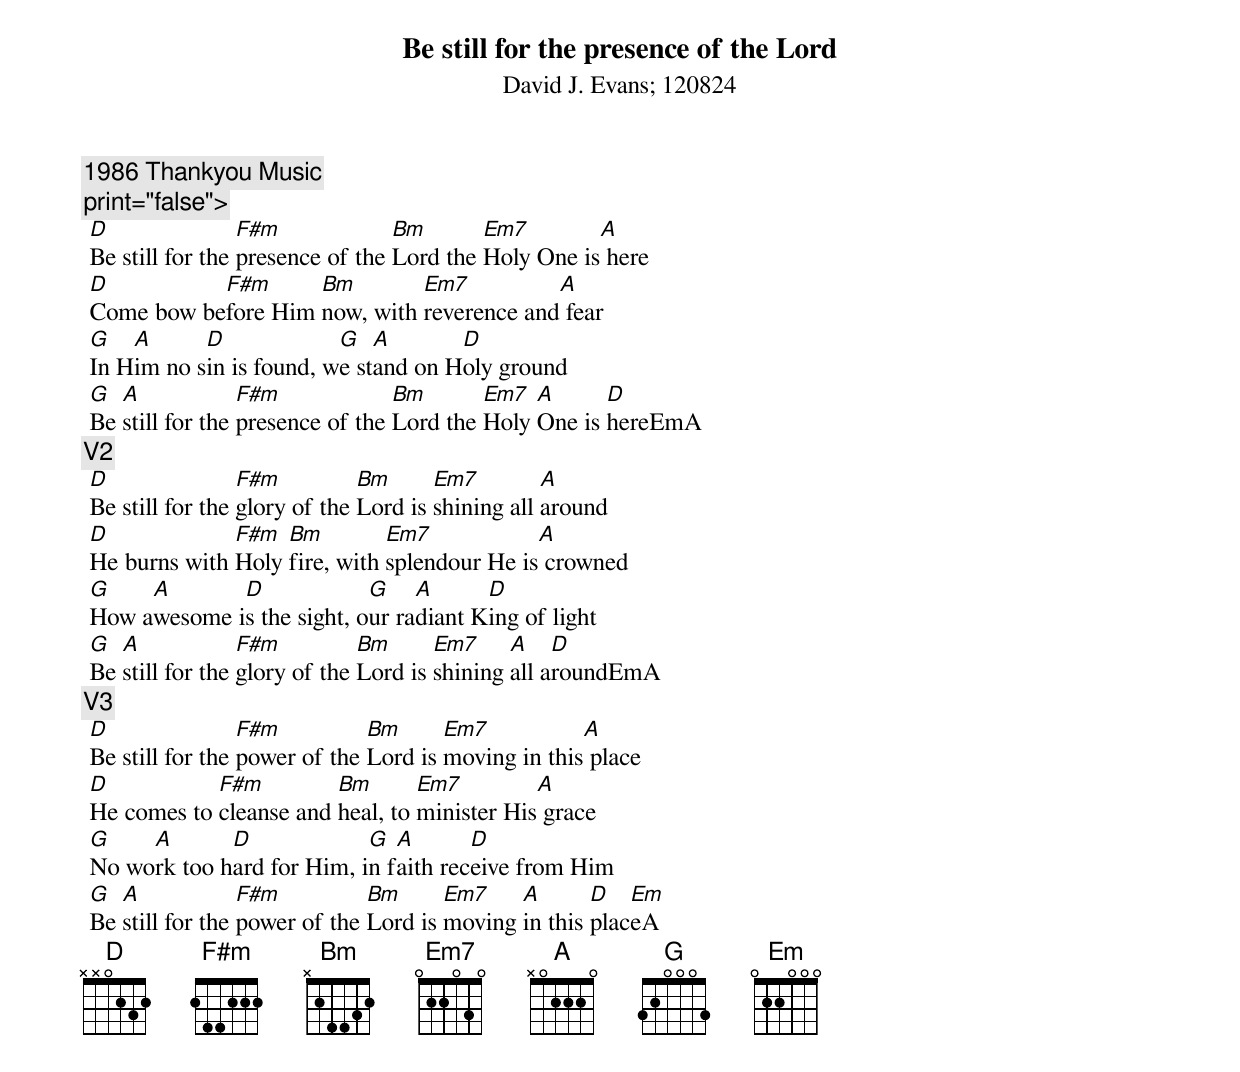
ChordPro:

{title:Be still for the presence of the Lord}
{subtitle:David J. Evans}
{subtitle:120824}
{comment:}
{comment:1986 Thankyou Music}
{comment:print="false">}
 [D]Be still for the [F#m]presence of the [Bm]Lord the [Em7]Holy One is[A] here
 [D]Come bow be[F#m]fore Him [Bm]now, with [Em7]reverence and[A] fear
 [G]In H[A]im no s[D]in is found, w[G]e st[A]and on H[D]oly ground
 [G]Be [A]still for the [F#m]presence of the [Bm]Lord the [Em7]Holy [A]One is [D]hereEmA
{comment:V2}
 [D]Be still for the [F#m]glory of the [Bm]Lord is [Em7]shining all [A]around
 [D]He burns with [F#m]Holy [Bm]fire, with [Em7]splendour He is[A] crowned
 [G]How a[A]wesome i[D]s the sight, o[G]ur ra[A]diant K[D]ing of light
 [G]Be [A]still for the [F#m]glory of the [Bm]Lord is [Em7]shining [A]all a[D]roundEmA
{comment:V3}
 [D]Be still for the [F#m]power of the [Bm]Lord is [Em7]moving in this[A] place
 [D]He comes to [F#m]cleanse and [Bm]heal, to [Em7]minister His[A] grace
 [G]No wo[A]rk too h[D]ard for Him, i[G]n f[A]aith rec[D]eive from Him
 [G]Be [A]still for the [F#m]power of the [Bm]Lord is [Em7]moving [A]in this [D]plac[Em]eA
